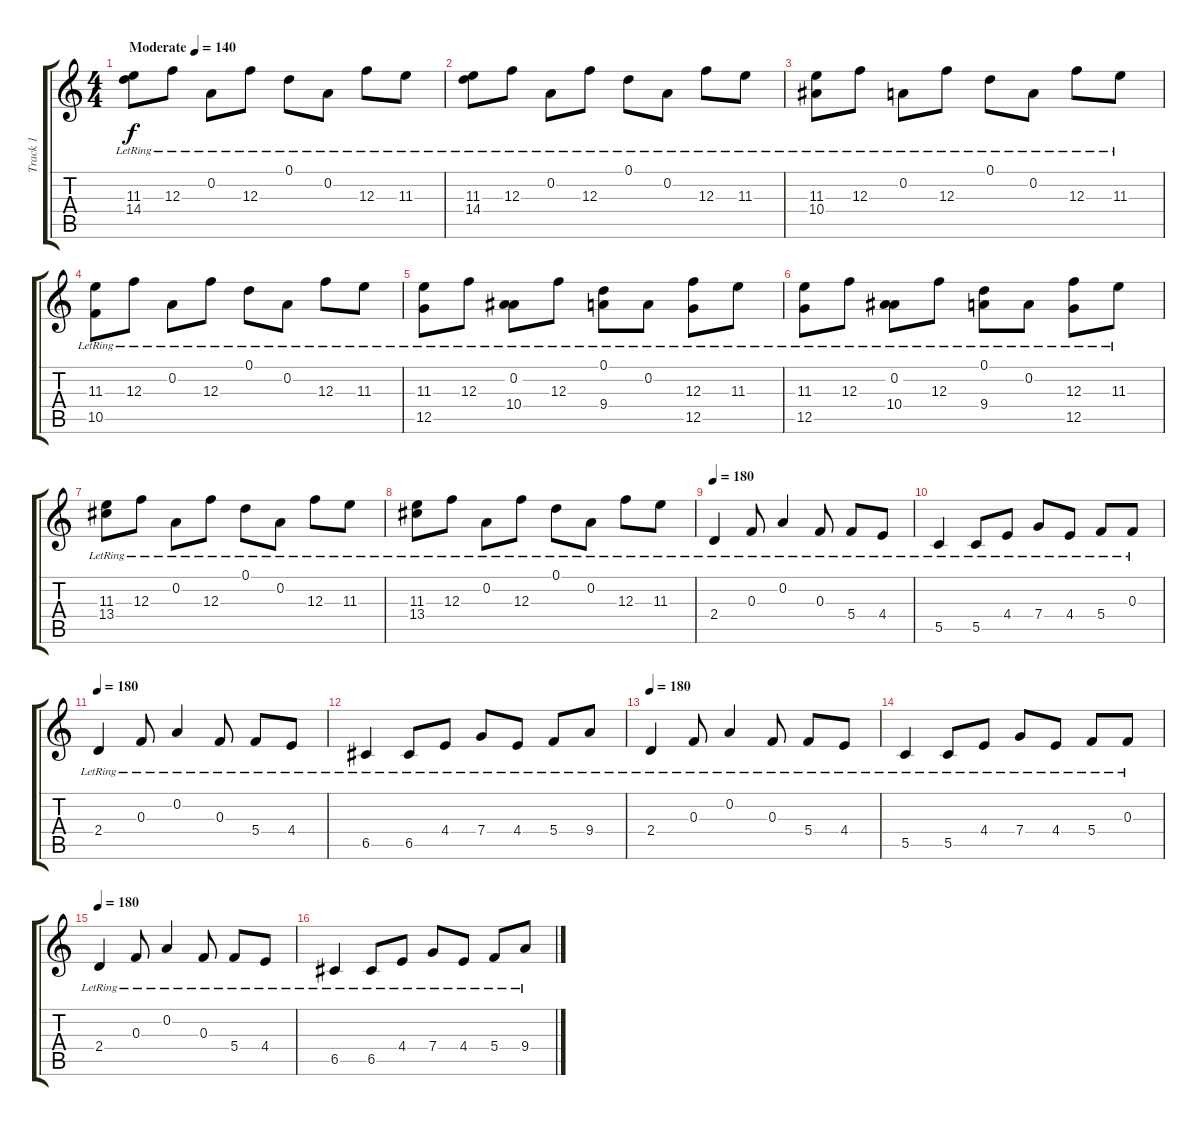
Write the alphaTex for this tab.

\track ("Track 1" "Track 1") {instrument overdrivenguitar}
\staff {score tabs}
\tuning (D4 A3 F3 C3 G2 D2) {hide}
\ts (4 4)
\tempo (140 "Moderate")
\clef g2
\ks c
(11.3{lr} 14.4{lr}).8{dy f instrument overdrivenguitar} 12.3{lr}.8 0.2{lr}.8 12.3{lr}.8 0.1{lr}.8 0.2{lr}.8 12.3{lr}.8 11.3{lr}.8 |
(11.3{lr} 14.4{lr}).8 12.3{lr}.8 0.2{lr}.8 12.3{lr}.8 0.1{lr}.8 0.2{lr}.8 12.3{lr}.8 11.3{lr}.8 |
(11.3{lr} 10.4{lr}).8 12.3{lr}.8 0.2{lr}.8 12.3{lr}.8 0.1{lr}.8 0.2{lr}.8 12.3{lr}.8 11.3{lr}.8 |
(11.3{lr} 10.5{lr}).8 12.3{lr}.8 0.2{lr}.8 12.3{lr}.8 0.1{lr}.8 0.2{lr}.8 12.3{lr}.8 11.3{lr}.8 |
(11.3{lr} 12.5{lr}).8 12.3{lr}.8 (0.2{lr} 10.4{lr}).8 12.3{lr}.8 (0.1{lr} 9.4{lr}).8 0.2{lr}.8 (12.3{lr} 12.5{lr}).8 11.3{lr}.8 |
(11.3{lr} 12.5{lr}).8 12.3{lr}.8 (0.2{lr} 10.4{lr}).8 12.3{lr}.8 (0.1{lr} 9.4{lr}).8 0.2{lr}.8 (12.3{lr} 12.5{lr}).8 11.3{lr}.8 |
(11.3{lr} 13.4{lr}).8 12.3{lr}.8 0.2{lr}.8 12.3{lr}.8 0.1{lr}.8 0.2{lr}.8 12.3{lr}.8 11.3{lr}.8 |
(11.3{lr} 13.4{lr}).8 12.3{lr}.8 0.2{lr}.8 12.3{lr}.8 0.1{lr}.8 0.2{lr}.8 12.3{lr}.8 11.3{lr}.8 |
\tempo 180
2.4{lr}.4 0.3{lr}.8 0.2{lr}.4 0.3{lr}.8 5.4{lr}.8 4.4{lr}.8 |
5.5{lr}.4 5.5{lr}.8 4.4{lr}.8 7.4{lr}.8 4.4{lr}.8 5.4{lr}.8 0.3{lr}.8 |
\tempo 180
2.4{lr}.4 0.3{lr}.8 0.2{lr}.4 0.3{lr}.8 5.4{lr}.8 4.4{lr}.8 |
6.5{lr}.4 6.5{lr}.8 4.4{lr}.8 7.4{lr}.8 4.4{lr}.8 5.4{lr}.8 9.4{lr}.8 |
\tempo 180
2.4{lr}.4 0.3{lr}.8 0.2{lr}.4 0.3{lr}.8 5.4{lr}.8 4.4{lr}.8 |
5.5{lr}.4 5.5{lr}.8 4.4{lr}.8 7.4{lr}.8 4.4{lr}.8 5.4{lr}.8 0.3{lr}.8 |
\tempo 180
2.4{lr}.4 0.3{lr}.8 0.2{lr}.4 0.3{lr}.8 5.4{lr}.8 4.4{lr}.8 |
6.5{lr}.4 6.5{lr}.8 4.4{lr}.8 7.4{lr}.8 4.4{lr}.8 5.4{lr}.8 9.4{lr}.8
